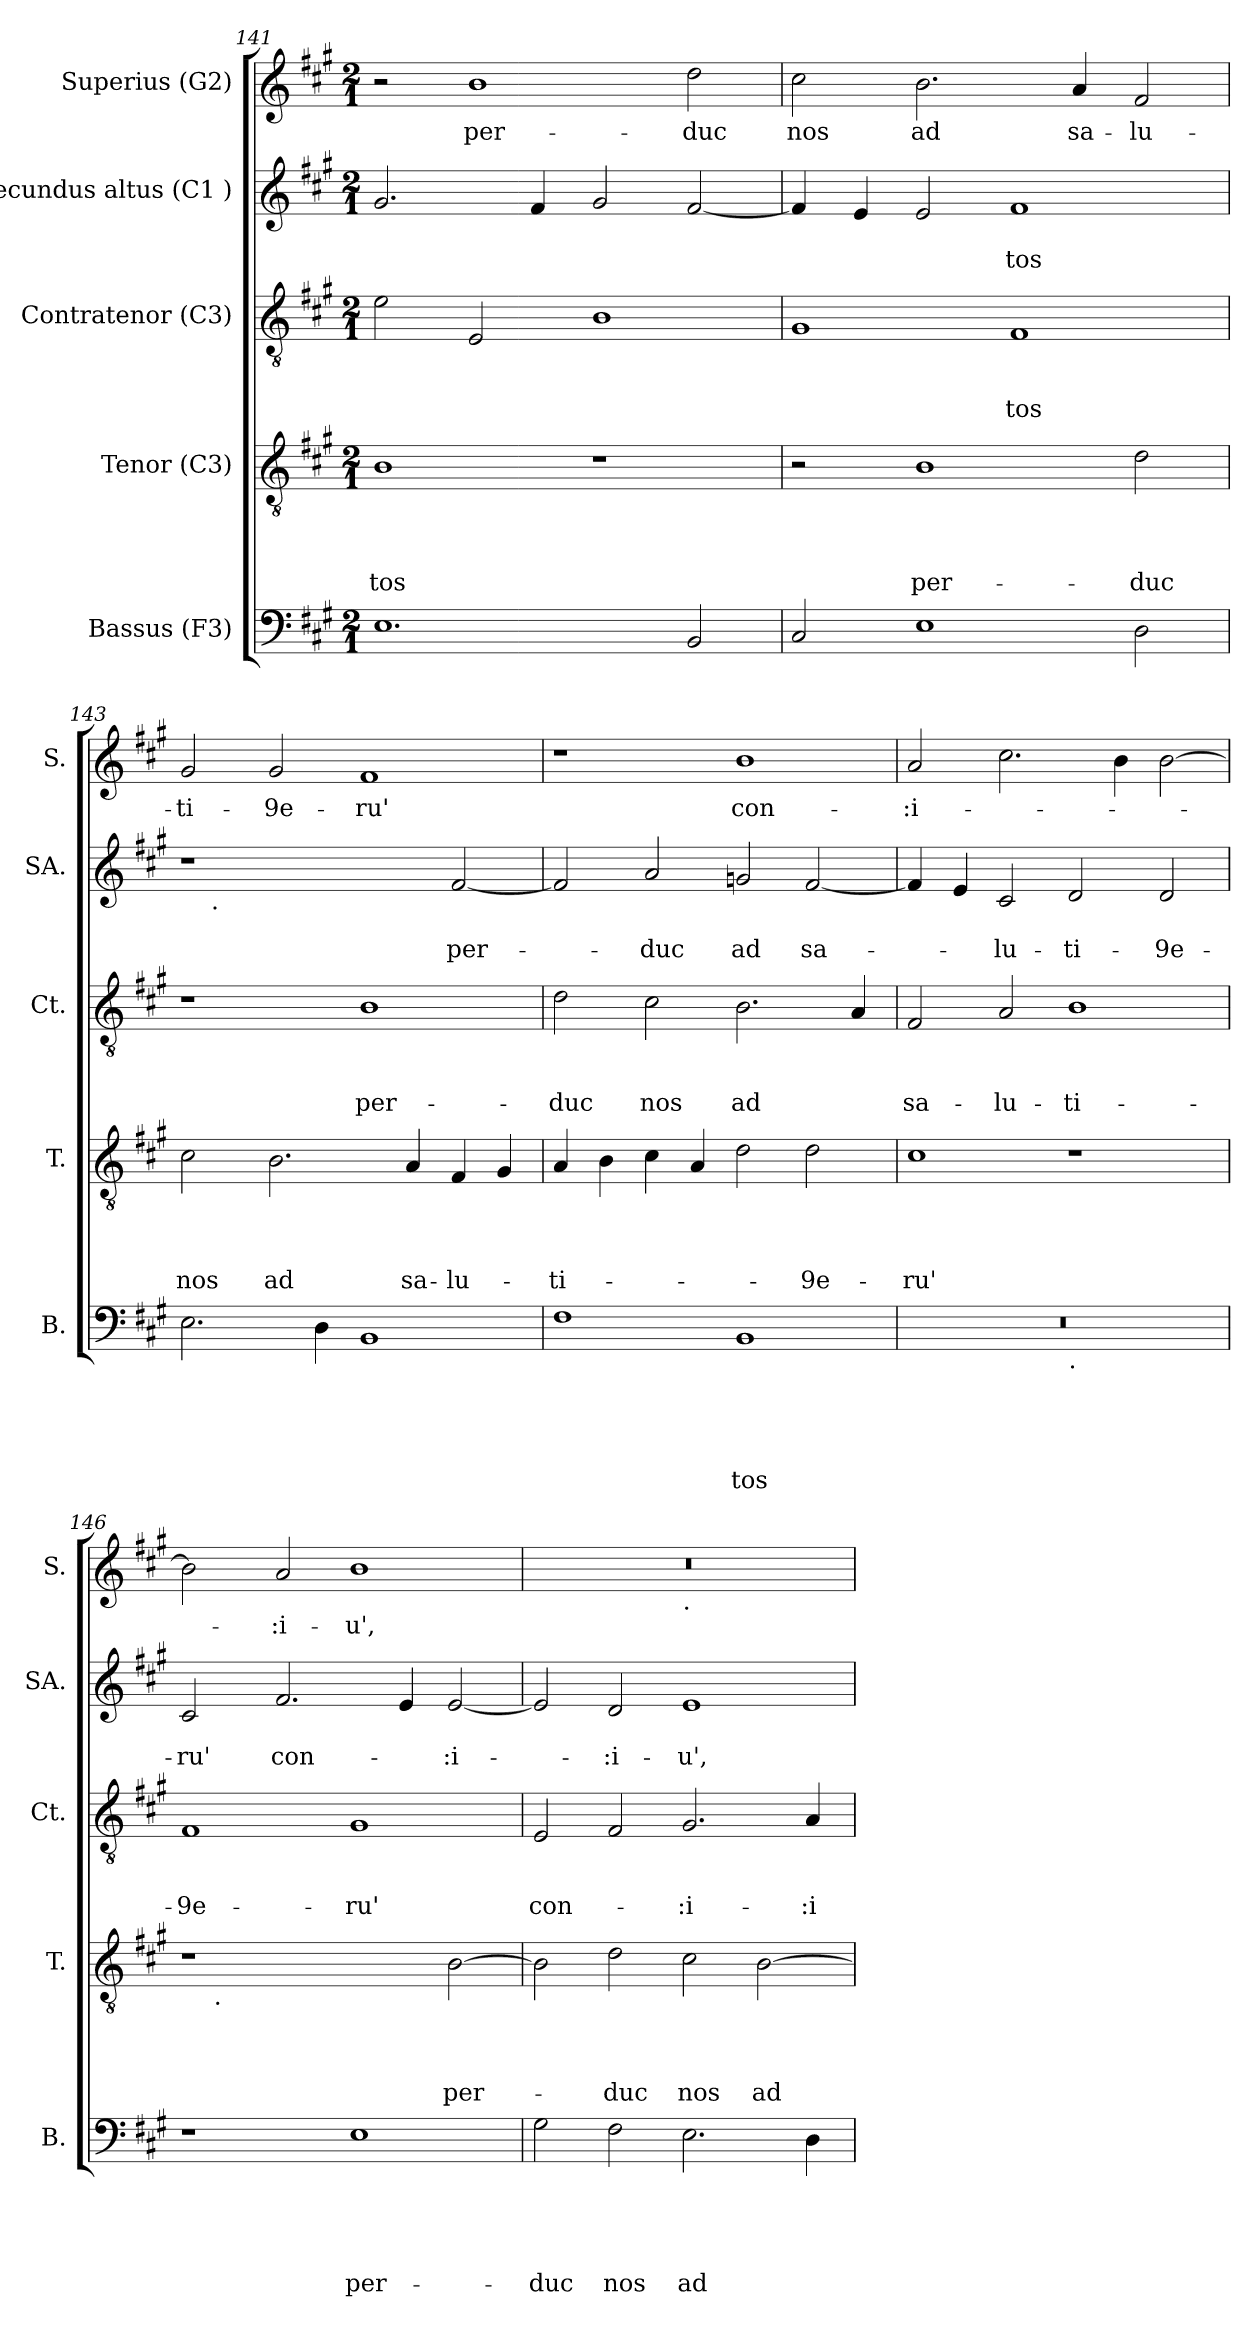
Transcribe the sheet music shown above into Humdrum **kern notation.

**kern	**text	**text	**text	**text	**text	**kern	**text	**text	**text	**text	**kern	**text	**text	**text	**kern	**text	**text	**kern	**text
*part5	*part5	*part5	*part5	*part5	*part5	*part4	*part4	*part4	*part4	*part4	*part3	*part3	*part3	*part3	*part2	*part2	*part2	*part1	*part1
*staff5	*staff5	*staff5	*staff5	*staff5	*staff5	*staff4	*staff4	*staff4	*staff4	*staff4	*staff3	*staff3	*staff3	*staff3	*staff2	*staff2	*staff2	*staff1	*staff1
*I"Bassus (F3)	*	*	*	*	*	*I"Tenor (C3)	*	*	*	*	*I"Contratenor (C3)	*	*	*	*I"Secundus altus (C1 )	*	*	*I"Superius (G2)	*
*I'B.	*	*	*	*	*	*I'T.	*	*	*	*	*I'Ct.	*	*	*	*I'SA.	*	*	*I'S.	*
!!LO:LB:g=z
*clefF4	*	*	*	*	*	*clefGv2	*	*	*	*	*clefGv2	*	*	*	*clefG2	*	*	*clefG2	*
*k[f#c#g#]	*	*	*	*	*	*k[f#c#g#]	*	*	*	*	*k[f#c#g#]	*	*	*	*k[f#c#g#]	*	*	*k[f#c#g#]	*
*A:	*	*	*	*	*	*A:	*	*	*	*	*A:	*	*	*	*A:	*	*	*A:	*
*M2/1	*	*	*	*	*	*M2/1	*	*	*	*	*M2/1	*	*	*	*M2/1	*	*	*M2/1	*
=141	=141	=141	=141	=141	=141	=141	=141	=141	=141	=141	=141	=141	=141	=141	=141	=141	=141	=141	=141
!	!	!	!	!	!	!	!	!	!	!LO:LY:b	!	!	!	!	!	!	!	!	!
1.E	.	.	.	.	.	1B	.	.	.	-tos	2e\	.	.	.	2.g#/	.	.	2r	.
!	!	!	!	!	!	!	!	!	!	!	!	!	!	!	!	!	!	!	!LO:LY:b
.	.	.	.	.	.	.	.	.	.	.	2E/	.	.	.	.	.	.	1b	per-
.	.	.	.	.	.	.	.	.	.	.	.	.	.	.	4f#/	.	.	.	.
.	.	.	.	.	.	1r	.	.	.	.	1B	.	.	.	2g#/	.	.	.	.
!	!	!	!	!	!	!	!	!	!	!	!	!	!	!	!	!	!	!	!LO:LY:b
2BB/	.	.	.	.	.	.	.	.	.	.	.	.	.	.	[<2f#/	.	.	2dd\	-duc
=142	=142	=142	=142	=142	=142	=142	=142	=142	=142	=142	=142	=142	=142	=142	=142	=142	=142	=142	=142
!	!	!	!	!	!	!	!	!	!	!	!	!	!	!	!	!	!	!	!LO:LY:b
2C#/	.	.	.	.	.	2r	.	.	.	.	1G#	.	.	.	4f#/]	.	.	2cc#\	nos
.	.	.	.	.	.	.	.	.	.	.	.	.	.	.	4e/	.	.	.	.
!	!	!	!	!	!	!	!	!	!	!LO:LY:b	!	!	!	!	!	!	!	!	!LO:LY:b
1E	.	.	.	.	.	1B	.	.	.	per-	.	.	.	.	2e/	.	.	2.b\	ad
!	!	!	!	!	!	!	!	!	!	!	!	!	!	!LO:LY:b	!	!	!LO:LY:b	!	!
.	.	.	.	.	.	.	.	.	.	.	1F#	.	.	-tos	1f#	.	-tos	.	.
!	!	!	!	!	!	!	!	!	!	!	!	!	!	!	!	!	!	!	!LO:LY:b
.	.	.	.	.	.	.	.	.	.	.	.	.	.	.	.	.	.	4a/	sa-
!	!	!	!	!	!	!	!	!	!	!LO:LY:b	!	!	!	!	!	!	!	!	!LO:LY:b:rj
2D\	.	.	.	.	.	2d\	.	.	.	-duc	.	.	.	.	.	.	.	2f#/	-lu-
=143	=143	=143	=143	=143	=143	=143	=143	=143	=143	=143	=143	=143	=143	=143	=143	=143	=143	=143	=143
!	!	!	!	!	!	!	!	!	!	!LO:LY:b	!	!	!	!	!	!	!	!	!LO:LY:b
*	*	*	*	*	*	*	*	*	*	*	*	*	*	*	*^	*	*	*	*
2.E\	.	.	.	.	.	2c#\	.	.	.	nos	1r	.	.	.	1r	8ryy	.	.	2g#/	-ti-
!	!	!	!	!	!	!	!	!	!	!	!	!	!	!	!	!LO:TX:b:t=.	!	!	!	!
.	.	.	.	.	.	.	.	.	.	.	.	.	.	.	.	1...ryy	.	.	.	.
!	!	!	!	!	!	!	!	!	!	!LO:LY:b	!	!	!	!	!	!	!	!	!	!LO:LY:b
.	.	.	.	.	.	2.B\	.	.	.	ad	.	.	.	.	.	.	.	.	2g#/	-9e-
4D\	.	.	.	.	.	.	.	.	.	.	.	.	.	.	.	.	.	.	.	.
!	!	!	!	!	!	!	!	!	!	!	!	!	!	!LO:LY:b	!	!	!	!	!	!LO:LY:b
1BB	.	.	.	.	.	.	.	.	.	.	1B	.	.	per-	2ryy	.	.	.	1f#	-ru'
!	!	!	!	!	!	!	!	!	!	!LO:LY:b	!	!	!	!	!	!	!	!	!	!
.	.	.	.	.	.	4A/	.	.	.	sa-	.	.	.	.	.	.	.	.	.	.
!	!	!	!	!	!	!	!	!	!	!LO:LY:b	!	!	!	!	!	!	!	!LO:LY:b	!	!
.	.	.	.	.	.	4F#/	.	.	.	-lu-	.	.	.	.	[<2f#/	.	.	per-	.	.
.	.	.	.	.	.	4G#/	.	.	.	.	.	.	.	.	.	.	.	.	.	.
=144	=144	=144	=144	=144	=144	=144	=144	=144	=144	=144	=144	=144	=144	=144	=144	=144	=144	=144	=144	=144
!	!	!	!	!	!	!	!	!	!	!LO:LY:b	!	!	!	!LO:LY:b	!	!	!	!	!	!
*	*	*	*	*	*	*	*	*	*	*	*	*	*	*	*v	*v	*	*	*	*
1F#	.	.	.	.	.	4A/	.	.	.	-ti-	2d\	.	.	-duc	2f#/]	.	.	1r	.
.	.	.	.	.	.	4B\	.	.	.	.	.	.	.	.	.	.	.	.	.
!	!	!	!	!	!	!	!	!	!	!	!	!	!	!LO:LY:b	!	!	!LO:LY:b	!	!
.	.	.	.	.	.	4c#\	.	.	.	.	2c#\	.	.	nos	2a/	.	-duc	.	.
.	.	.	.	.	.	4A/	.	.	.	.	.	.	.	.	.	.	.	.	.
!	!	!	!	!	!LO:LY:b	!	!	!	!	!	!	!	!	!LO:LY:b	!	!	!LO:LY:b	!	!LO:LY:b
1BB	.	.	.	.	-tos	2d\	.	.	.	.	2.B\	.	.	ad	2g/	.	ad	1b	con-
!	!	!	!	!	!	!	!	!	!	!LO:LY:b	!	!	!	!	!	!	!LO:LY:b	!	!
.	.	.	.	.	.	2d\	.	.	.	-9e-	.	.	.	.	[>2f#/	.	sa-	.	.
.	.	.	.	.	.	.	.	.	.	.	4A/	.	.	.	.	.	.	.	.
!!LO:PB:g=z
=145	=145	=145	=145	=145	=145	=145	=145	=145	=145	=145	=145	=145	=145	=145	=145	=145	=145	=145	=145
!	!	!	!	!	!	!	!	!	!	!LO:LY:b	!	!	!	!LO:LY:b	!	!	!	!	!LO:LY:b
*^	*	*	*	*	*	*	*	*	*	*	*	*	*	*	*	*	*	*	*
0r	1ryy	.	.	.	.	.	1c#	.	.	.	-ru'	2F#/	.	.	sa-	4f#/]	.	.	2a/	-:i-
.	.	.	.	.	.	.	.	.	.	.	.	.	.	.	.	4e/	.	.	.	.
!	!	!	!	!	!	!	!	!	!	!	!	!	!	!	!LO:LY:b	!	!	!LO:LY:b	!	!
.	.	.	.	.	.	.	.	.	.	.	.	2A/	.	.	-lu-	2c#/	.	-lu-	2.cc#\	.
!	!LO:TX:b:t=.	!	!	!	!	!	!	!	!	!	!	!	!	!	!	!	!	!	!	!
!	!	!	!	!	!	!	!	!	!	!	!	!	!	!	!LO:LY:b	!	!	!LO:LY:b	!	!
.	1ryy	.	.	.	.	.	1r	.	.	.	.	1B	.	.	-ti-	2d/	.	-ti-	.	.
.	.	.	.	.	.	.	.	.	.	.	.	.	.	.	.	.	.	.	4b\	.
!	!	!	!	!	!	!	!	!	!	!	!	!	!	!	!	!	!	!LO:LY:b	!	!
.	.	.	.	.	.	.	.	.	.	.	.	.	.	.	.	2d/	.	-9e-	[>2b\	.
=146	=146	=146	=146	=146	=146	=146	=146	=146	=146	=146	=146	=146	=146	=146	=146	=146	=146	=146	=146	=146
!	!	!	!	!	!	!	!	!	!	!	!	!	!	!	!LO:LY:b	!	!	!LO:LY:b	!	!
*v	*v	*	*	*	*	*	*^	*	*	*	*	*	*	*	*	*	*	*	*	*
1r	.	.	.	.	.	1r	8ryy	.	.	.	.	1F#	.	.	-9e-	2c#/	.	-ru'	2b\]	.
!	!	!	!	!	!	!	!LO:TX:b:t=.	!	!	!	!	!	!	!	!	!	!	!	!	!
.	.	.	.	.	.	.	1...ryy	.	.	.	.	.	.	.	.	.	.	.	.	.
!	!	!	!	!	!	!	!	!	!	!	!	!	!	!	!	!	!	!LO:LY:b	!	!LO:LY:b
.	.	.	.	.	.	.	.	.	.	.	.	.	.	.	.	2.f#/	.	con-	2a/	-:i-
!	!	!	!	!	!LO:LY:b	!	!	!	!	!	!	!	!	!	!LO:LY:b	!	!	!	!	!LO:LY:b
1E	.	.	.	.	per-	2ryy	.	.	.	.	.	1G#	.	.	-ru'	.	.	.	1b	-u',
.	.	.	.	.	.	.	.	.	.	.	.	.	.	.	.	4e/	.	.	.	.
!	!	!	!	!	!	!	!	!	!	!	!LO:LY:b	!	!	!	!	!	!	!LO:LY:b	!	!
.	.	.	.	.	.	[>2B\	.	.	.	.	per-	.	.	.	.	[<2e/	.	-:i-	.	.
=147	=147	=147	=147	=147	=147	=147	=147	=147	=147	=147	=147	=147	=147	=147	=147	=147	=147	=147	=147	=147
!	!	!	!	!	!LO:LY:b	!	!	!	!	!	!	!	!	!	!LO:LY:b	!	!	!	!	!
*	*	*	*	*	*	*v	*v	*	*	*	*	*	*	*	*	*	*	*	*^	*
2G#\	.	.	.	.	-duc	2B\]	.	.	.	.	2E/	.	.	con-	2e/]	.	.	0r	1ryy	.
!	!	!	!	!	!LO:LY:b	!	!	!	!	!LO:LY:b	!	!	!	!	!	!	!LO:LY:b	!	!	!
2F#\	.	.	.	.	nos	2d\	.	.	.	-duc	2F#/	.	.	.	2d/	.	-:i-	.	.	.
!	!	!	!	!	!	!	!	!	!	!	!	!	!	!	!	!	!	!	!LO:TX:b:t=.	!
!	!	!	!	!	!LO:LY:b	!	!	!	!	!LO:LY:b	!	!	!	!LO:LY:b	!	!	!LO:LY:b	!	!	!
2.E\	.	.	.	.	ad	2c#\	.	.	.	nos	2.G#/	.	.	-:i-	1e	.	-u',	.	1ryy	.
!	!	!	!	!	!	!	!	!	!	!LO:LY:b	!	!	!	!	!	!	!	!	!	!
.	.	.	.	.	.	[>2B\	.	.	.	ad	.	.	.	.	.	.	.	.	.	.
!	!	!	!	!	!	!	!	!	!	!	!	!	!	!LO:LY:b	!	!	!	!	!	!
4D\	.	.	.	.	.	.	.	.	.	.	4A/	.	.	-:i-	.	.	.	.	.	.
*	*	*	*	*	*	*	*	*	*	*	*	*	*	*	*	*	*	*v	*v	*
=	=	=	=	=	=	=	=	=	=	=	=	=	=	=	=	=	=	=	=
*-	*-	*-	*-	*-	*-	*-	*-	*-	*-	*-	*-	*-	*-	*-	*-	*-	*-	*-	*-
